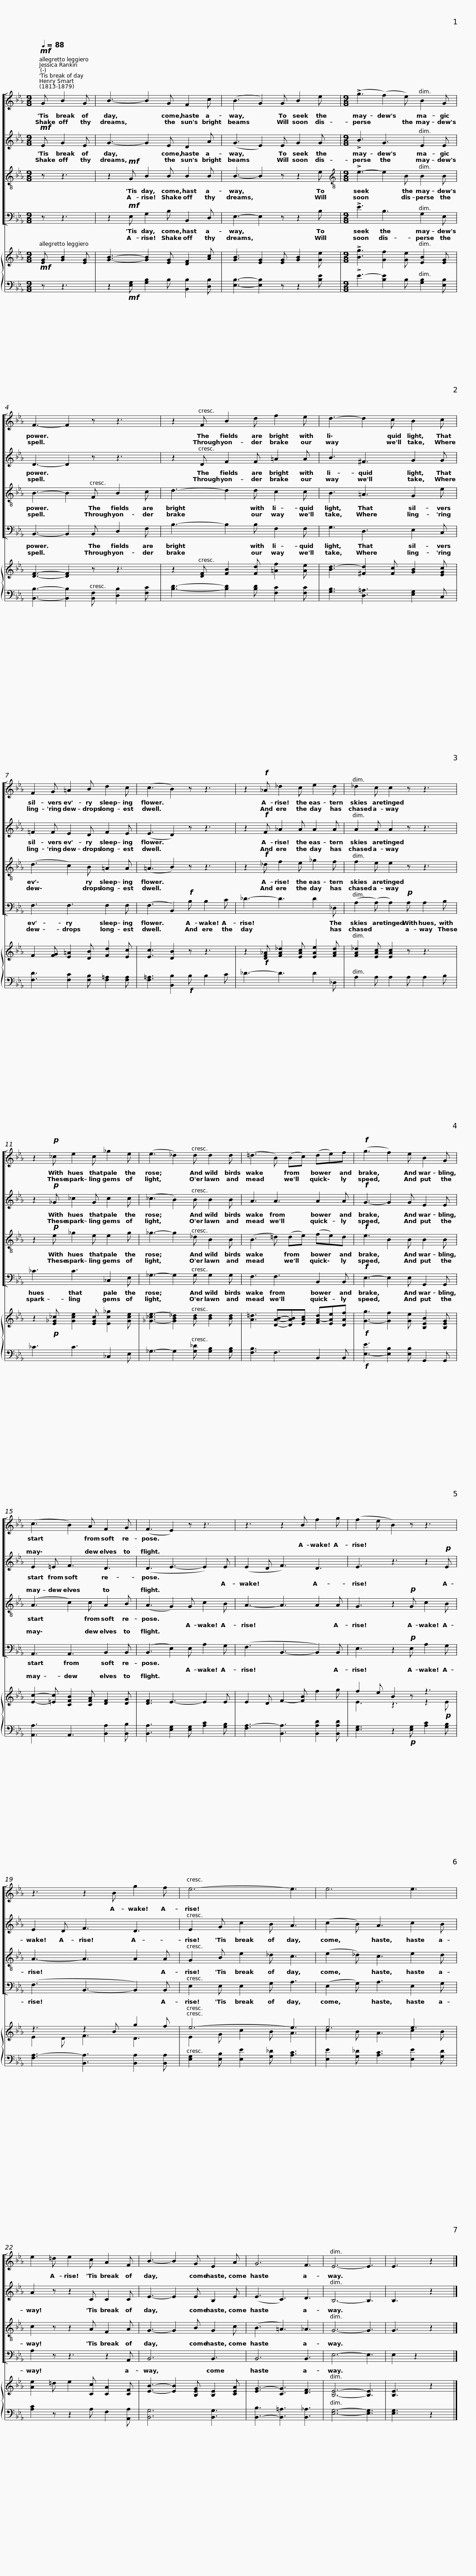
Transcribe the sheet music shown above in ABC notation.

X:1
%%score [ 1 2 3 4 ] { ( 5 7 ) | 6 }
L:1/8
Q:1/4=88
M:9/8
I:linebreak $
K:Eb
V:1 treble
V:2 treble
V:3 treble-8
V:4 bass
V:5 treble
V:7 treble
V:6 bass
V:1
!mf! G B2 G | B3- B2 G F2 c | (B3 G2) G B2 e |$[M:9/8] (!>!g3 (f2) e) B2 G | F3- F2 z z3 | %5
 z2 F B2 d f2 e |$ d3- d2 c B2 c | F2 G =A2 B d2 c | (c3 B2) z z3 |$ z2!f! _A _d2 c e2 d | %10
 _d2 c c2 z z3 | z2!p! _c e2 c _g2 e |$ (e3 _d2) d d2 d | (=d3 B) (Bc) (de)f |!f! (g3 f2) e B2 G |$ %15
 (c3 B2) A F2 G | (F3 E2) z z3 | z3 z2 B f2 g |$ (f2 e B2) z z3 | z3 z2 B g2 f | %20
 e6- e3 | e6 e3 |$ e2 =d e2 c A2 F | B3- B2 G E2 A | G6 F3 | %25
 E6- E3 | E3 z2 |] %27
V:2
!mf! E G2 E | G3- G2 E D2 A | (G3 E2) E G2 G |$[M:9/8] !>!B3 G3 E2 E | D3- D2 z z3 | %5
 z2 D F2 F =A2 A |$ B3 ^F3 G2 G | =F2 F E2 D F2 E | (E3 D2) z z3 |$ z2!f! F _A2 A A2 A | %10
 A2 A A2 z z3 | z2!p! _G _c2 G c2 c |$ (_c3 B2) B B2 B | A3 A3 A2 A |!f! G3- G2 G E2 E |$ %15
 E2 =E F3 D3 | (D3 E3- E2) E | (E2 D F3) D3 |$ E3 z3 z2!p! E | E2 D F3 D3 | %20
 E2 G c2 B A3 | (c2 B) A3 c2 B |$ A2 z z2 C C2 C | E3- E2 E B,2 E | (E3 C3) D3 | %25
 B,6- B,3 | B,3 z2 |] %27
V:3
 z z3 | z2!mf! G B2 B B2 B | B3- B2 z z2 e |$[M:9/8][K:treble-8] !>!e3- e2 B B2 B | B3- B2 F B2 c | %5
 d3- d2 d c2 c |$ B3 =A3 G2 e | (d3 c2) B =A2 A | (=A3 B2) z z3 |$ z2!f! _d f2 e _g2 f | %10
 f2 e e2 z z3 | z2!p! e _g2 e e2 g |$ _g3- g2 _d B2 B | (B3 =d) (de) (fe)d |!f! e3 B2 B B2 B |$ %15
 (A3 c2) c A2 B | (A3 G2) G c2 B | A3- A3 A2 A |$ G3 z2!p! G c2 B | A3- A3 A2 A | %20
 G2 B e2 _d c3 | (e2 _d) c3 e2 d |$ c2 z z2 A F2 A | G3- G2 B G2 c | (B3 =A3) _A3 | %25
 G6- G3 | G3 z2 |] %27
V:4
 z z3 | z2!mf! E, G,2 B, B,,2 D, | E,3- E,2 z z2 B, |$[M:9/8] !>!E3 B,3 G,2 E, | B,,3- B,,2 B,, D,2 F, | %5
 B,3- B,2 B, F,2 F, |$ G,3 D,3 E,2 C, | F,3 F,3 F,2 F, | (F,3 B,,2)!f! B, B,2 C |$ _D3- D3 D2 _D, | %10
 (A,2 (A,) A,2)!p! A, A,2 B, | _C3 C3 _C,2 E, |$ _G,3- G,2 G, G,2 G, | F,3 F,3 B,,2 B,, |!f! E,3- E,2 E, G,,2 G,, |$ %15
 A,,3 A,,3 B,,2 B,, | (B,,3 E,2) E, A,2 G, | (F,3 B,,3- B,,2) B,, |$ E,3 z2!p! E, A,2 G, | (F,3 B,,3- B,,2) B,, | %20
 E,2 E, E,2 G, A,3 | (E,2 G,) A,3 E,2 G, |$ A,2 z z3 z2 A,, | B,,6 B,,3 | B,,6 B,,3 | %25
 E,6- E,3 | E,2 z2 x |] %27
V:5
!mf! [EG] [GB]2 [EG] | [GB]3- [GB]2 [EG] [DF]2 [Ac] | [GB]3 [EG]2 [EG] [GB]2 [Ge] |$[M:9/8] !>![Bg]3 [Gf]2 [Ge] [EB]2 [EG] | [DF]3- [DF]2 z z3 | %5
 z2 [DF] [FB]2 [Fd] [=Af]2 [Ae] |$ [Bd]3- [^Fd]2 [Fc] [GB]2 [EGc] | F2 [FG] [E=A]2 [DB] [Fd]2 [Ec] | [Ec]3 [DB]2 z z3 |$ z2!f! [DF_A] [FA_d]2 [EAc] [EAe]2 [FAd] | %10
 [FA_d]2 [EAc] [EAc]2 z z3 | z2!p! [E_G_c] [Gce]2 [EGc] [Ec_g]2 [Gce] |$ [_G-_ce-]3 [GB_d]2 [Bd] [Bd]2 [Bd] | [A=d]3 [DAB]-[DAB][EAc] [FAd]-[EAe][DAf] |!f! [Gg]3- [Gf]2 [Ge] [B,EB]2 [B,EG] |$ %15
 [Ec]2- [=Ec] [CFB]2 [CFA] [DF]2 [DG] | [DF]3 E3- E2 E | E2 D F2- [FB] f2 g |$ f2 e B2 z z3 | z3 z2 B g2 f | %20
 e6- e3 | e6 e3 |$ [Ae]2 =d e2 [Cc] [CA]2 [CF] | [EB]3- [EB]2 [B,EG] [B,E]2 [CEA] | [EG]3- [CG]3 [DF]3 | %25
 [B,E]6- [B,E]3 | [B,E]3 z2 |] %27
V:6
 z z3 | z2!mf! [E,G,] [G,B,]2 B, [B,,B,]2 [D,B,] | [E,B,]3- [E,B,]2 z z2 [B,E] |$[M:9/8] !>!E3- [B,E]2 B, [G,B,]2 [E,B,] | [B,,B,]3- [B,,B,]2 [B,,F,] [D,B,]2 [F,C] | %5
 [B,D]3- [B,D]2 [B,D] [F,C]2 [F,C] |$ [G,B,]3 [D,=A,]3 [E,G,]2 C, | [F,D]3 [F,C]2 [F,B,] [F,=A,]2 [F,A,] | [F,=A,]3 [B,,B,]2!f! B, B,2 C |$ _D3- D3 D2 _D, | %10
 A,2 A, A,2 A, A,2 B, | _C3 C3 _C,2 E, |$ _G,3- G,2 [G,_D] [G,B,]2 [G,B,] | [F,B,]3 F,3 B,,2 B,, |!f! [E,E]3- [E,B,]2 [E,B,] G,,2 G,, |$ %15
 [A,,A,]3 A,,3 [B,,A,]2 [B,,B,] | [B,,A,]3 [E,G,]2 [E,G,] [A,C]2 [G,B,] | [F,A,]3- [B,,A,]3 [B,,A,D]2 [B,,A,D] |$ [E,G,]3 z2!p! [E,G,] [A,C]2 [G,B,] | [F,A,]3- [B,,A,]3 [B,,A,]2 [B,,A,] | %20
 [E,G,]2 [E,B,] [E,E]2 [G,_D] [A,C]3 | [E,E]2 [G,_D] [A,C]3 [E,E]2 [G,D] |$ [A,C]2 z z2 A, F,2 [A,,A,] | [B,,G,]6 [B,,G,]3 | [B,,-B,]3 [B,,=A,]3 [B,,_A,]3 | %25
 [E,G,]6- [E,G,]3 | [E,G,]3 z2 |] %27
V:7
 x4 | x9 | x9 |$[M:9/8] x9 | x9 | %5
 x9 |$ x9 | x9 | x9 |$ x9 | %10
 x9 | x9 |$ x9 | x9 | x9 |$ %15
 x9 | x9 | x9 |$ E3 z3 z2!p! E | E2 D F3 D3 | %20
 E2 G c2 B A3 | c2 B A3 c2 B |$ x9 | x9 | x9 | %25
 x9 | x5 |] %27
